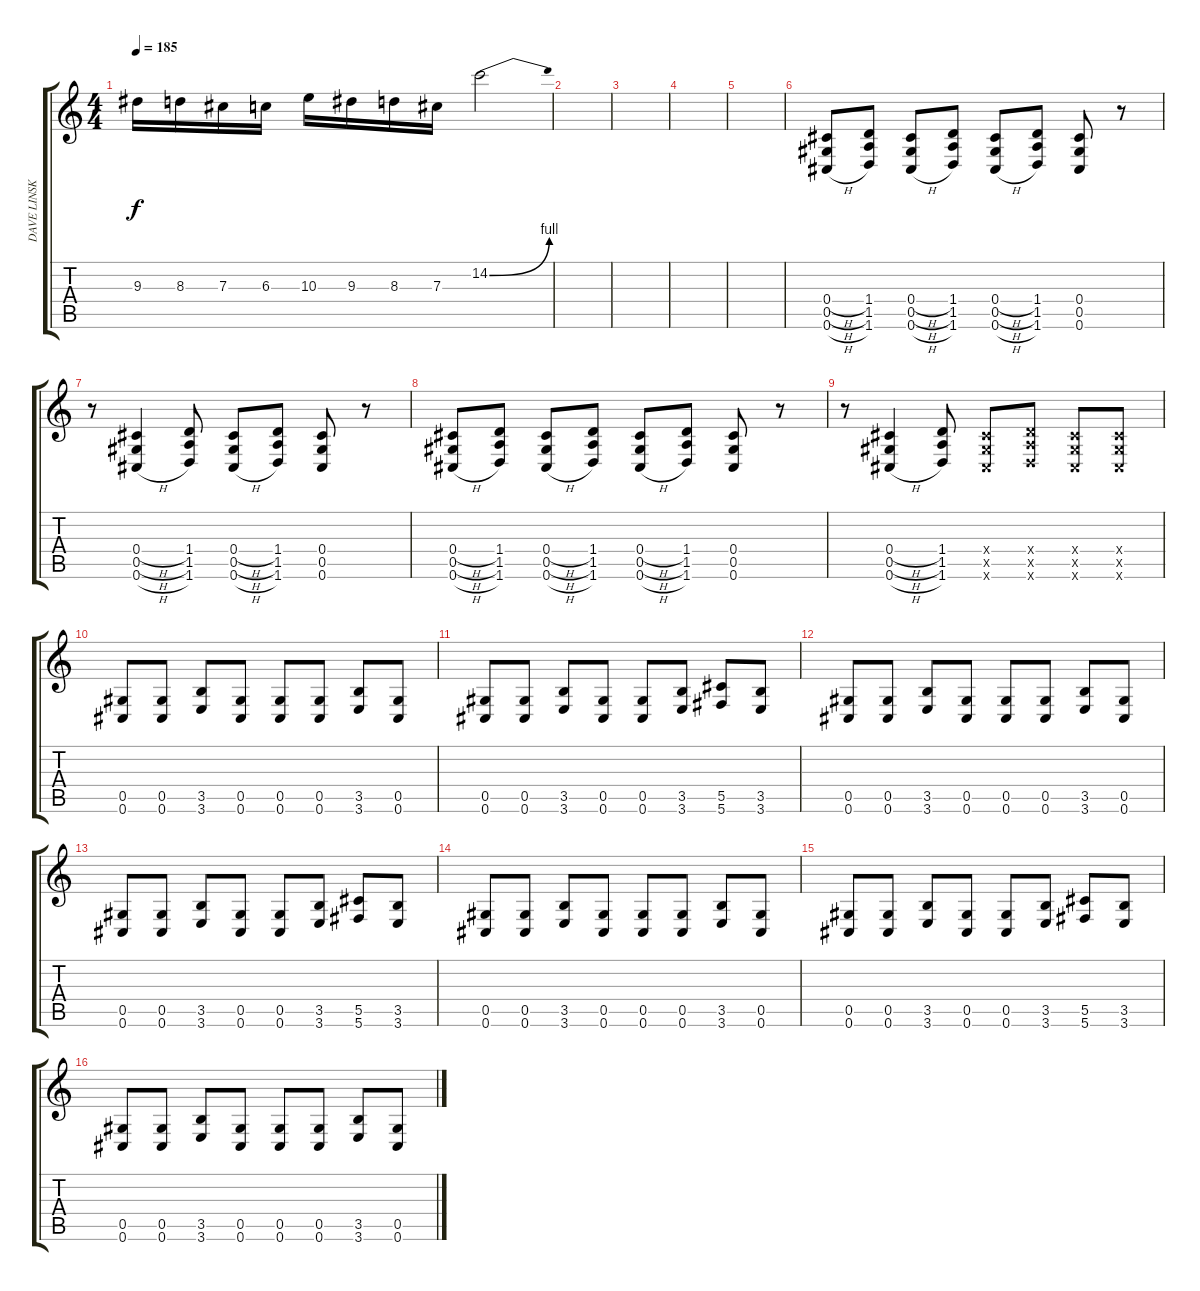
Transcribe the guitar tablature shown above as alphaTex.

\track ("DAVE LINSK - rhythm & lead guitar" "DAVE LINSK") {instrument overdrivenguitar}
\staff {score tabs}
\tuning (Eb4 Bb3 Gb3 Db3 Ab2 Db2) {hide}
\ts (4 4)
\tempo 185
\clef g2
\ks c
9.3.16{dy f} 8.3.16 7.3.16 6.3.16 10.3.16 9.3.16 8.3.16 7.3.16 14.2{be (bend 0 0 60 4)}.2 |
|
|
|
|
(0.4{h} 0.5{h} 0.6{h}).8 (1.4 1.5 1.6).8 (0.4{h} 0.5{h} 0.6{h}).8 (1.4 1.5 1.6).8 (0.4{h} 0.5{h} 0.6{h}).8 (1.4 1.5 1.6).8 (0.4 0.5 0.6).8 r.8 |
r.8 (0.4{h} 0.5{h} 0.6{h}).4 (1.4 1.5 1.6).8 (0.4{h} 0.5{h} 0.6{h}).8 (1.4 1.5 1.6).8 (0.4 0.5 0.6).8 r.8 |
(0.4{h} 0.5{h} 0.6{h}).8 (1.4 1.5 1.6).8 (0.4{h} 0.5{h} 0.6{h}).8 (1.4 1.5 1.6).8 (0.4{h} 0.5{h} 0.6{h}).8 (1.4 1.5 1.6).8 (0.4 0.5 0.6).8 r.8 |
r.8 (0.4{h} 0.5{h} 0.6{h}).4 (1.4 1.5 1.6).8 (0.4{x} 0.5{x} 0.6{x}).8 (1.4{x} 1.5{x} 1.6{x}).8 (0.4{x} 0.5{x} 0.6{x}).8 (0.4{x} 0.5{x} 0.6{x}).8 |
(0.5 0.6).8 (0.5 0.6).8 (3.5 3.6).8 (0.5 0.6).8 (0.5 0.6).8 (0.5 0.6).8 (3.5 3.6).8 (0.5 0.6).8 |
(0.5 0.6).8 (0.5 0.6).8 (3.5 3.6).8 (0.5 0.6).8 (0.5 0.6).8 (3.5 3.6).8 (5.5 5.6).8 (3.5 3.6).8 |
(0.5 0.6).8 (0.5 0.6).8 (3.5 3.6).8 (0.5 0.6).8 (0.5 0.6).8 (0.5 0.6).8 (3.5 3.6).8 (0.5 0.6).8 |
(0.5 0.6).8 (0.5 0.6).8 (3.5 3.6).8 (0.5 0.6).8 (0.5 0.6).8 (3.5 3.6).8 (5.5 5.6).8 (3.5 3.6).8 |
(0.5 0.6).8 (0.5 0.6).8 (3.5 3.6).8 (0.5 0.6).8 (0.5 0.6).8 (0.5 0.6).8 (3.5 3.6).8 (0.5 0.6).8 |
(0.5 0.6).8 (0.5 0.6).8 (3.5 3.6).8 (0.5 0.6).8 (0.5 0.6).8 (3.5 3.6).8 (5.5 5.6).8 (3.5 3.6).8 |
(0.5 0.6).8 (0.5 0.6).8 (3.5 3.6).8 (0.5 0.6).8 (0.5 0.6).8 (0.5 0.6).8 (3.5 3.6).8 (0.5 0.6).8
